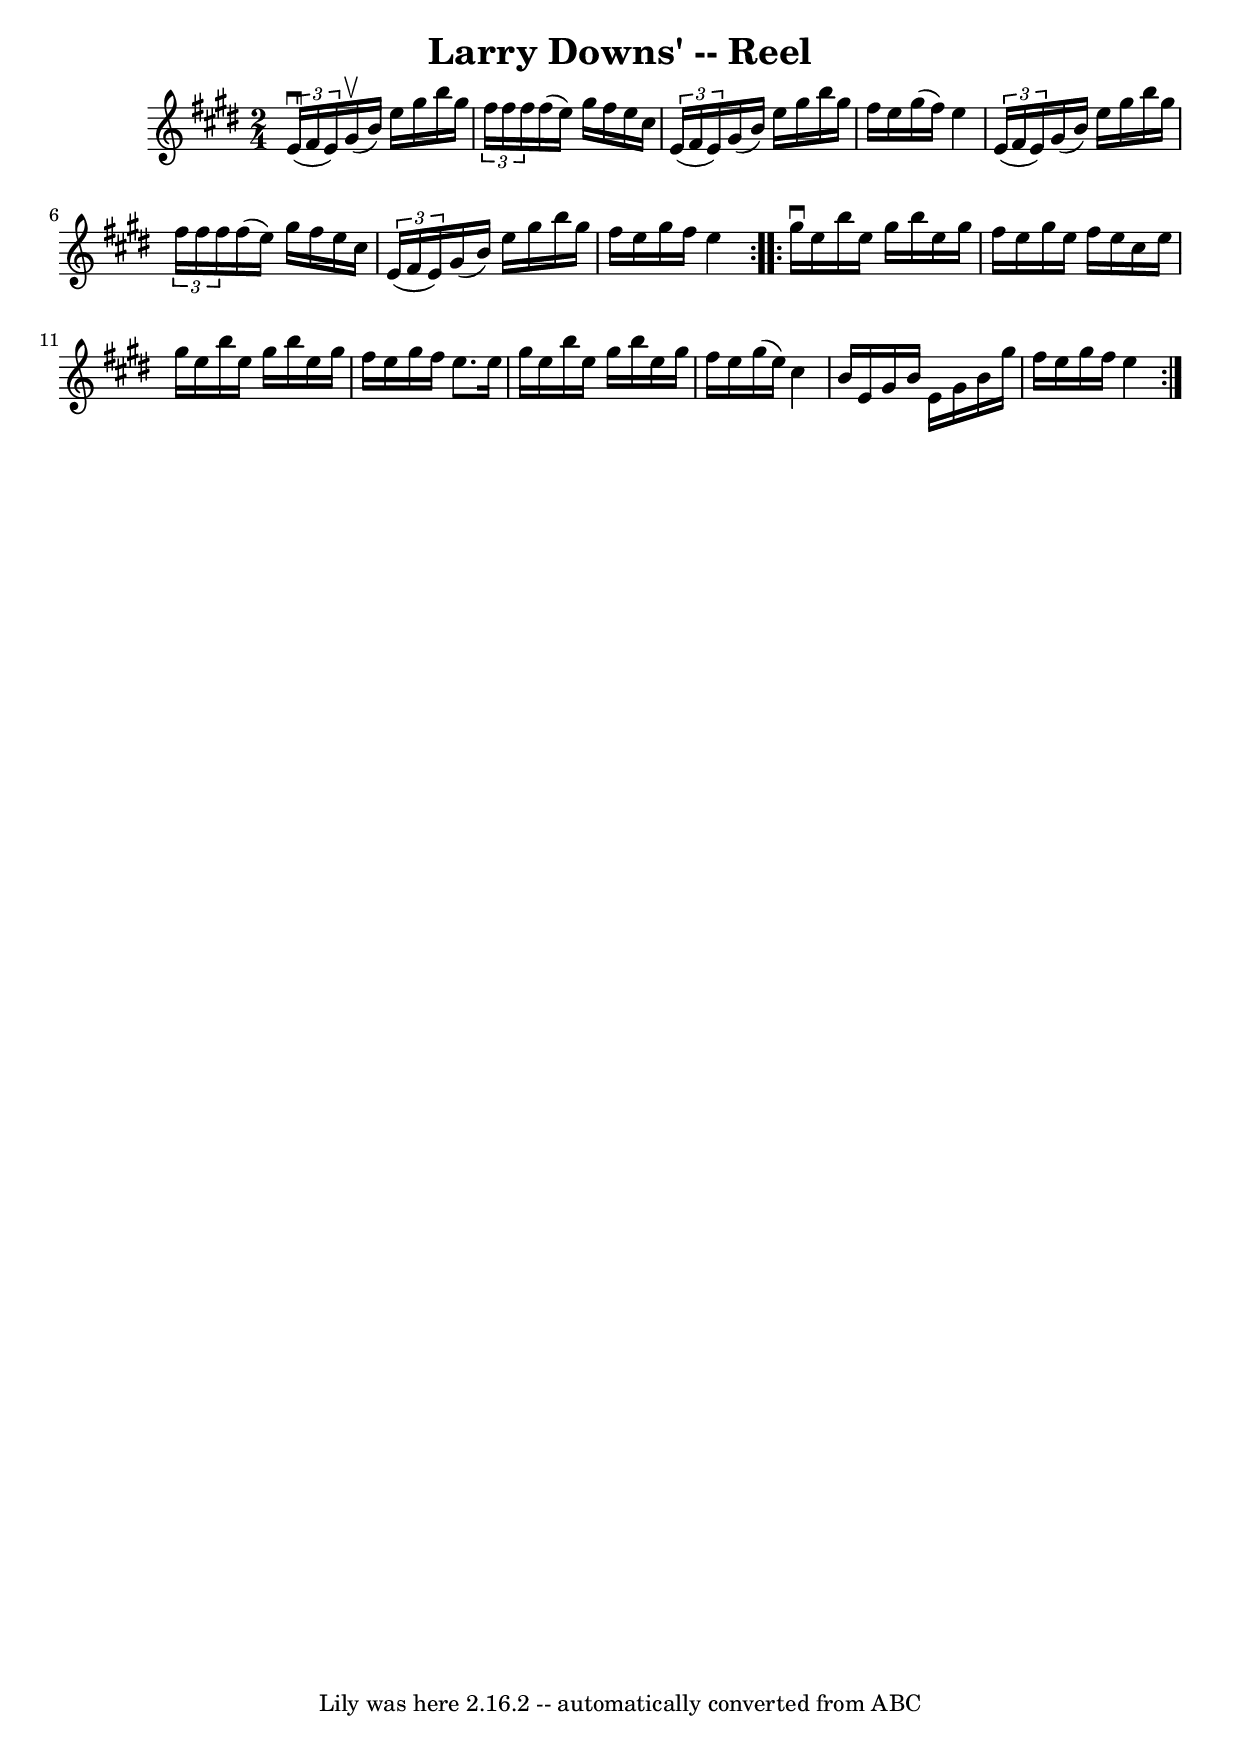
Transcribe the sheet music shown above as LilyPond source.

\version "2.16.2"
\include "Mammoth.ily"
\header {
  %% book = "Ryan's Mammoth Collection"
  crossRefNumber = "1"
  footnotes = "\\\\279"
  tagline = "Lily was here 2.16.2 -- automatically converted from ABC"
  title = "Larry Downs' -- Reel"

}
voicedefault =  {



  \repeat volta 2 {

    \time 2/4 
    \key e \major
   \times 2/3 { e'16^\downbow(fis'16 e'16) 
			       } 
    gis'16^\upbow(b'16) e''16 gis''16 b''16 gis''16    |
    
    \times 2/3 { fis''16 fis''16 fis''16  
	       } fis''16 (e''16)   
    gis''16 fis''16 e''16 cis''16    |
    \times 2/3 { e'16 (
		 fis'16 e'16) 
	       } gis'16 (b'16) e''16 gis''16 b''16    
    gis''16    |
    fis''16 e''16 gis''16 (fis''16) e''4    
    |
    \times 2/3 { e'16 (fis'16 e'16) 
	       } gis'16 (b'16) 
    e''16 gis''16 b''16 gis''16    |
    \times 2/3 { fis''16    
		 fis''16 fis''16  
	       } fis''16 (e''16) gis''16 fis''16 e''16    
    cis''16    |
    \times 2/3 { e'16 (fis'16 e'16) 
	       } gis'16 (
    b'16) e''16 gis''16 b''16 gis''16    |
    fis''16 e''16  
    gis''16 fis''16 e''4    
  }     
  \repeat volta 2 {
    gis''16^\downbow   
    e''16 b''16 e''16 gis''16 b''16 e''16 gis''16    |
    
    fis''16 e''16 gis''16 e''16 fis''16 e''16 cis''16 e''16    
    |
    gis''16 e''16 b''16 e''16 gis''16 b''16 e''16    
    gis''16    |
    fis''16 e''16 gis''16 fis''16 e''8. e''16  
    |
    gis''16 e''16 b''16 e''16 gis''16 b''16 e''16  
    gis''16    |
    fis''16 e''16 gis''16 (e''16) cis''4    
    |
    b'16 e'16 gis'16 b'16 e'16 gis'16 b'16 gis''16  
    |
    fis''16 e''16 gis''16 fis''16 e''4    
  }   

}

\score{
  <<

    \context Staff="default"
    {
      \voicedefault 
      
    }

  >>
  \layout {
    
  }
  \midi {
  }

}
